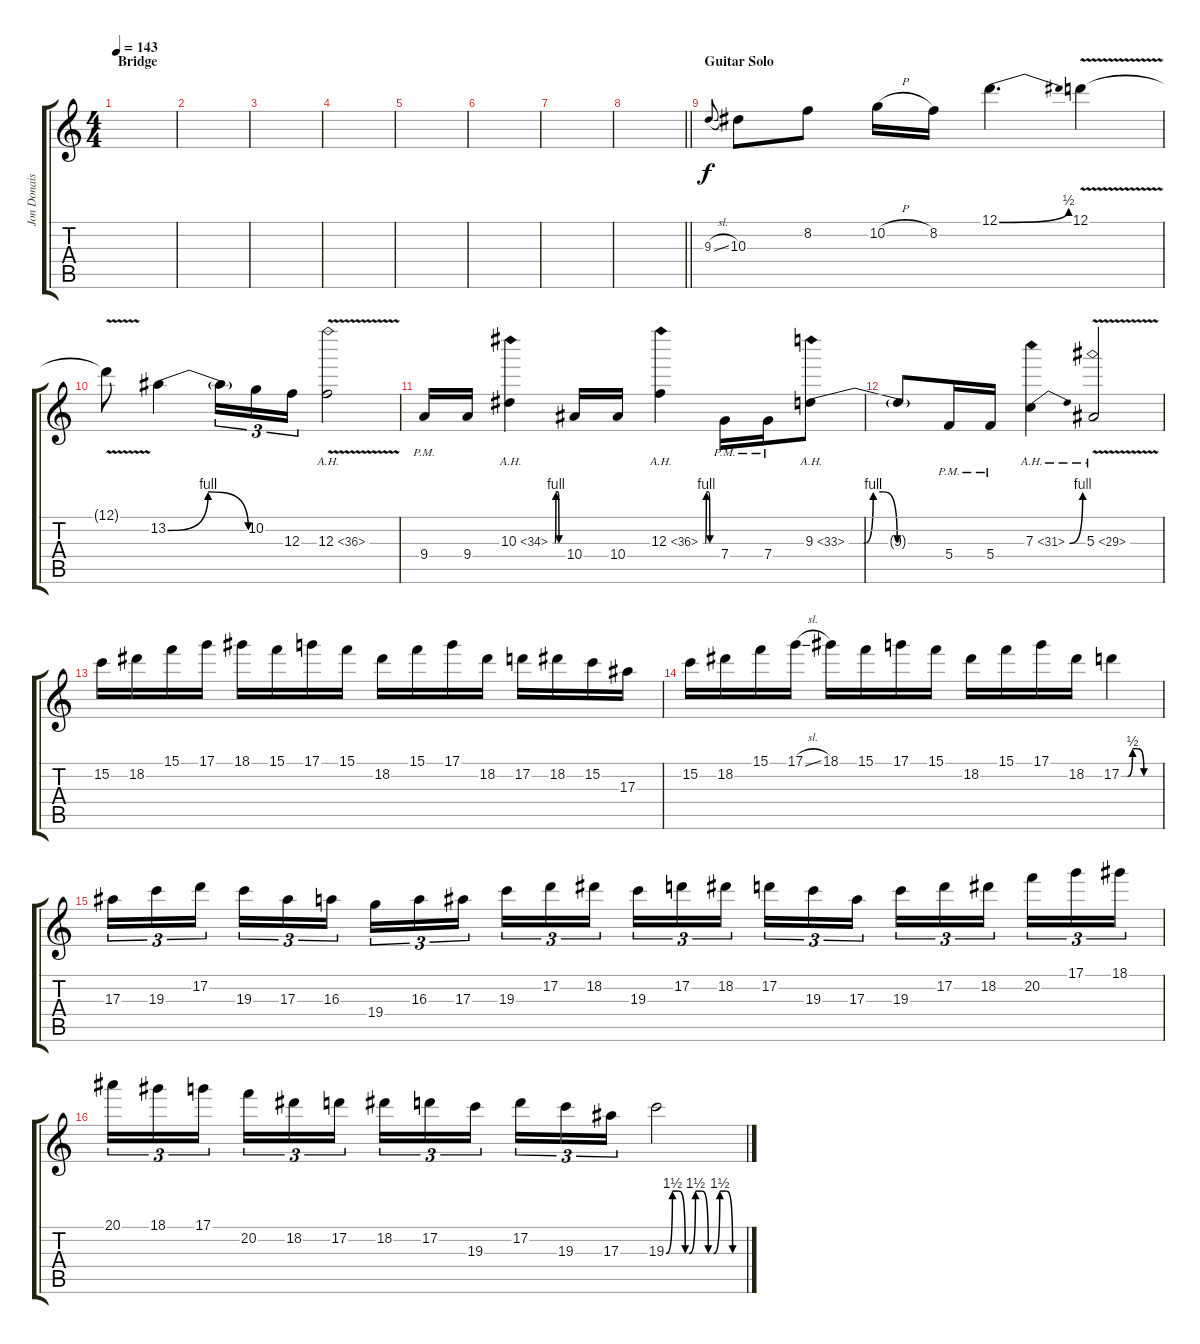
\track ("Jon Donais Solo" "Jon Donais") {instrument distortionguitar}
\staff {score tabs}
\tuning (D4 A3 F3 C3 G2 C2) {hide}
\ts (4 4)
\section ("" "Bridge")
\tempo 143
\clef g2
\ks c
|
|
|
|
|
|
|
\barLineRight lightlight
|
\section ("" "Guitar Solo")
9.3{sl}.8{gr onbeat} 10.3.8{volume 16} 8.2.8 10.2{h}.16 8.2.16 12.1{be (bend 0 0 60 2)}.4{d} 12.1{v}.4 |
12.1{t}.8 13.2{be (bendrelease 0 0 15 4 45 4 60 0)}.4 13.2{t}.16{tu (3 2)} 10.2.16{tu (3 2)} 12.3.16{tu (3 2)} 12.3{ah 24 v}.2 |
9.4{pm}.16 9.4.16 10.3{be (custom 0 0 8 0 16 0 20 4 34 4 38 0 60 0) ah 24}.4 10.4.16 10.4.16 12.3{be (custom 0 0 10 0 15 4 25 4 30 0 60 0) ah 24}.4 7.4{pm}.16 7.4{pm}.16 9.3{be (custom 0 0 9 0 15 4 21 4 30 0 60 0) ah 24}.8 |
9.3{t}.8 5.4{pm}.16 5.4{pm}.16 7.3{be (bend 0 0 60 4) ah 24}.4 5.3{ah 24 v}.2 |
15.2.16 18.2.16 15.1.16 17.1.16 18.1.16 15.1.16 17.1.16 15.1.16 18.2.16 15.1.16 17.1.16 18.2.16 17.2.16 18.2.16 15.2.16 17.3.16 |
15.2.16 18.2.16 15.1.16 17.1{sl}.16 18.1.16 15.1.16 17.1.16 15.1.16 18.2.16 15.1.16 17.1.16 18.2.16 17.2{be (custom 0 0 10 0 18 2 27 2 36 0 60 0)}.4 |
17.3.16{tu (3 2)} 19.3.16{tu (3 2)} 17.2.16{tu (3 2) beam splitsecondary} 19.3.16{tu (3 2)} 17.3.16{tu (3 2)} 16.3.16{tu (3 2)} 19.4.16{tu (3 2)} 16.3.16{tu (3 2)} 17.3.16{tu (3 2) beam splitsecondary} 19.3.16{tu (3 2)} 17.2.16{tu (3 2)} 18.2.16{tu (3 2)} 19.3.16{tu (3 2)} 17.2.16{tu (3 2)} 18.2.16{tu (3 2) beam splitsecondary} 17.2.16{tu (3 2)} 19.3.16{tu (3 2)} 17.3.16{tu (3 2)} 19.3.16{tu (3 2)} 17.2.16{tu (3 2)} 18.2.16{tu (3 2) beam splitsecondary} 20.2.16{tu (3 2)} 17.1.16{tu (3 2)} 18.1.16{tu (3 2)} |
20.1.16{tu (3 2)} 18.1.16{tu (3 2)} 17.1.16{tu (3 2) beam splitsecondary} 20.2.16{tu (3 2)} 18.2.16{tu (3 2)} 17.2.16{tu (3 2)} 18.2.16{tu (3 2)} 17.2.16{tu (3 2)} 19.3.16{tu (3 2) beam splitsecondary} 17.2.16{tu (3 2)} 19.3.16{tu (3 2)} 17.3.16{tu (3 2)} 19.3{be (custom 0 0 5 6 10 6 15 0 18 0 23 6 28 6 33 0 37 0 42 6 47 6 52 0 60 0)}.2
